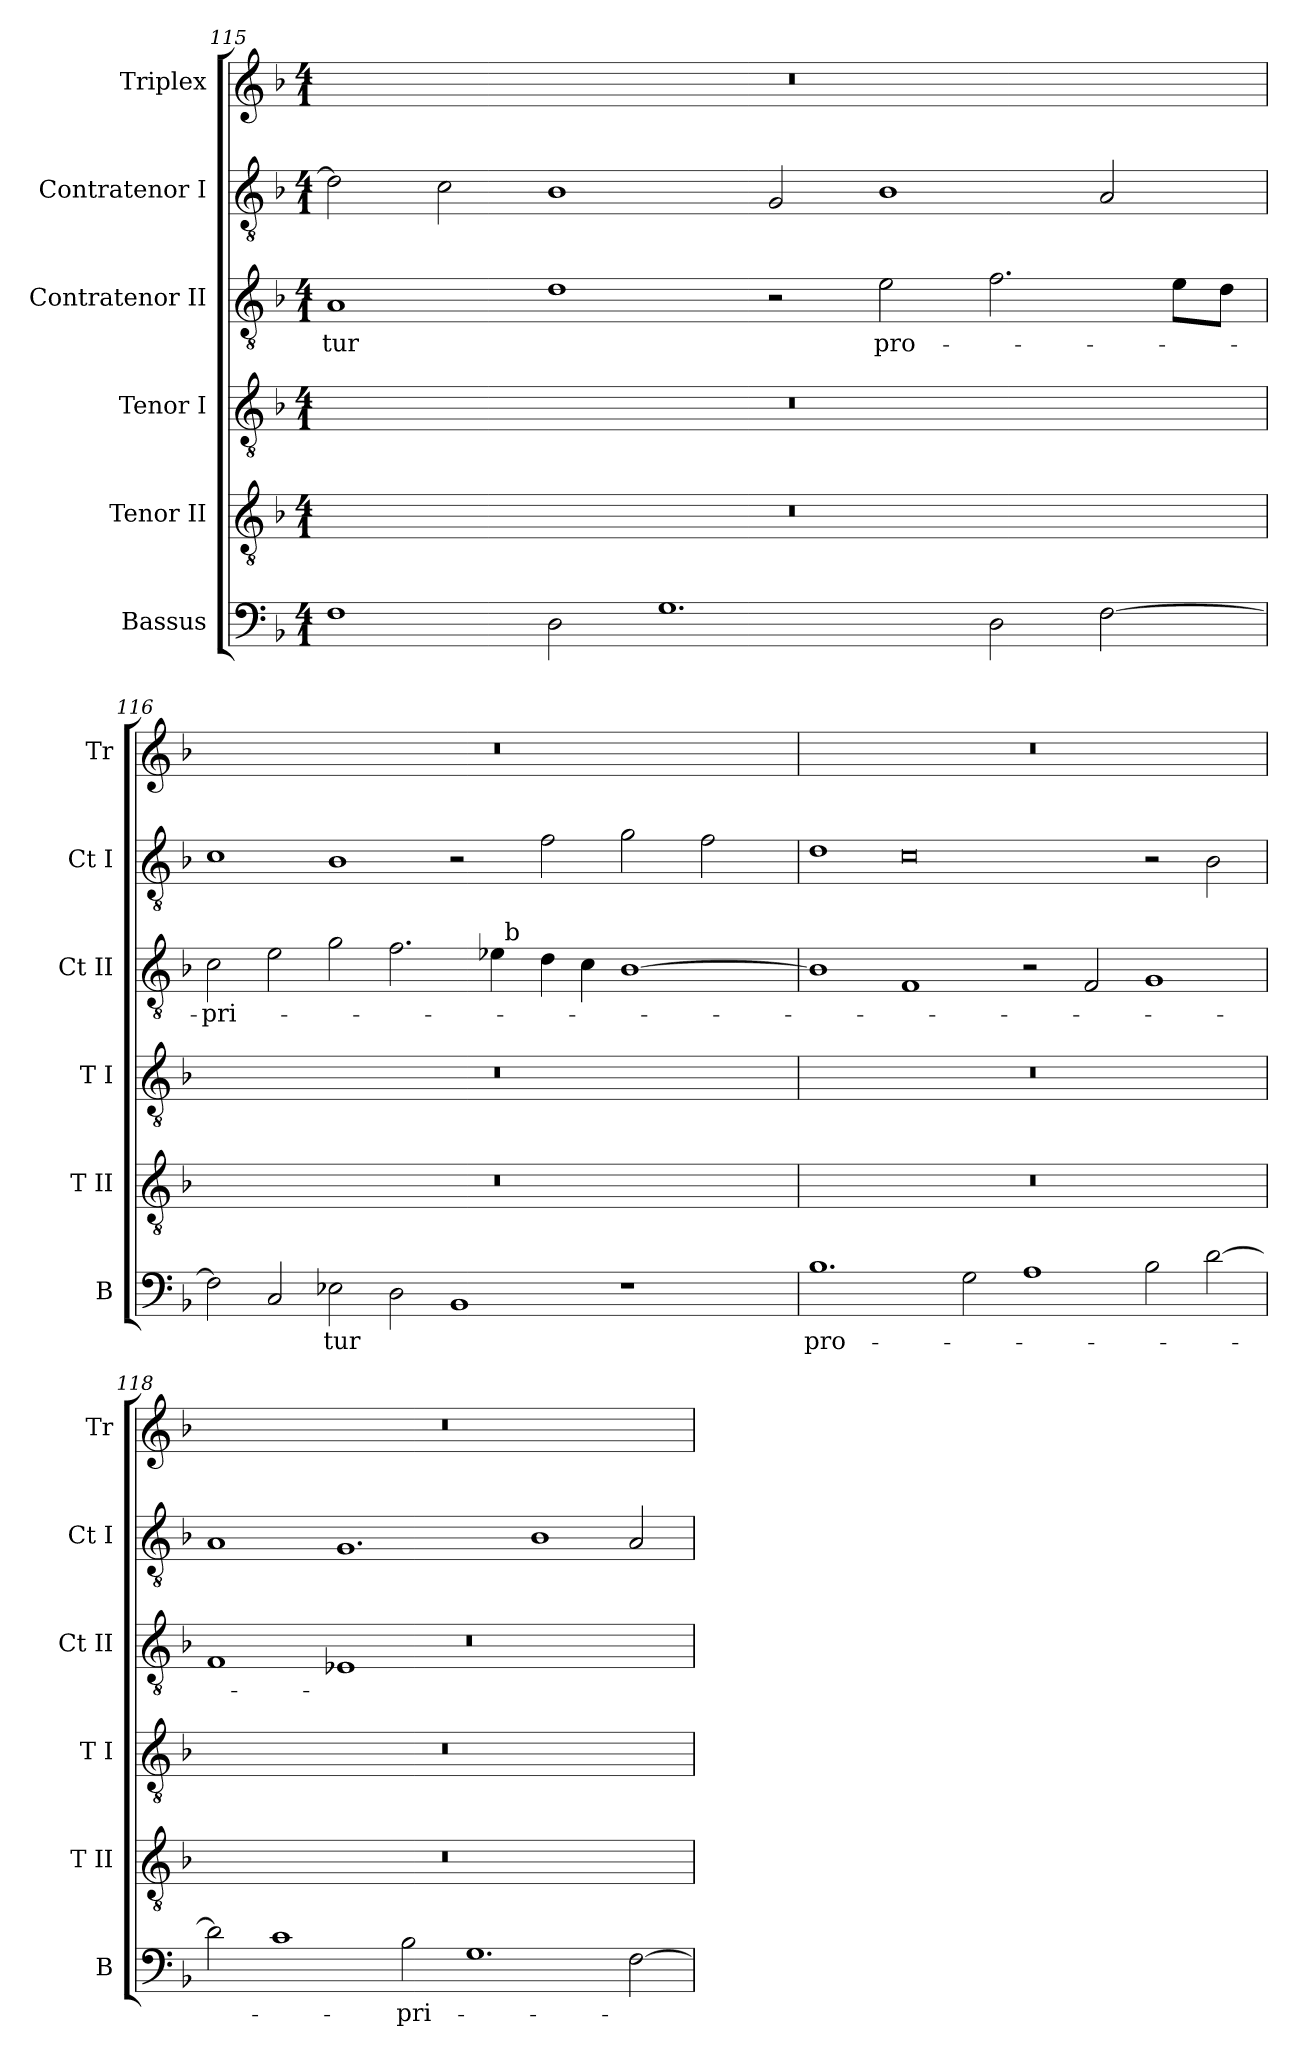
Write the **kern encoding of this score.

**kern	**text	**kern	**kern	**kern	**text	**kern	**kern
*part6	*part6	*part5	*part4	*part3	*part3	*part2	*part1
*staff6	*staff6	*staff5	*staff4	*staff3	*staff3	*staff2	*staff1
*I"Bassus	*	*I"Tenor II	*I"Tenor I	*I"Contratenor II	*	*I"Contratenor I	*I"Triplex
*I'B	*	*I'T II	*I'T I	*I'Ct II	*	*I'Ct I	*I'Tr
*clefF4	*	*clefGv2	*clefGv2	*clefGv2	*	*clefGv2	*clefG2
*	*	*ITrd7c12	*ITrd7c12	*ITrd7c12	*	*ITrd7c12	*
*k[b-]	*	*k[b-]	*k[b-]	*k[b-]	*	*k[b-]	*k[b-]
*F:	*	*F:	*F:	*F:	*	*F:	*F:
*M4/1	*	*M4/1	*M4/1	*M4/1	*	*M4/1	*M4/1
=115	=115	=115	=115	=115	=115	=115	=115
!	!	!LO:N:vis=1	!LO:N:vis=1	!	!	!	!
!	!	!	!	!	!LO:LY:b:color=#000000	!	!LO:N:vis=1
1Fi	.	00r	00r	1AAi	-tur	2Di\]	00r
.	.	.	.	.	.	2Ci\	.
2Di\	.	.	.	1Di	.	1BB-i	.
1.Gi	.	.	.	.	.	.	.
.	.	.	.	2r	.	2GGi/	.
!	!	!	!	!	!LO:LY:b:color=#000000	!	!
.	.	.	.	2Ei\	pro-	1BB-i	.
2Di\	.	.	.	2.Fi\	.	.	.
[>2Fi\	.	.	.	.	.	2AAi/	.
.	.	.	.	8Ei\L	.	.	.
.	.	.	.	8Di\J	.	.	.
!!LO:LB:g=z
=116`	=116`	=116`	=116`	=116`	=116`	=116`	=116`
!	!	!LO:N:vis=1	!LO:N:vis=1	!	!	!	!
!	!	!	!	!	!LO:LY:b:color=#000000	!	!LO:N:vis=1
*	*	*	*	*^	*	*	*
2Fi\]	.	00r	00r	2Ci\	1ryy	-pri-	1Ci	00r
2Ci/	.	.	.	2Ei\	.	.	.	.
!	!LO:LY:b:color=#000000	!	!	!	!	!	!	!
2E-Xi\	-tur	.	.	2Gi\	1ryy	.	1BB-i	.
2Di\	.	.	.	2.Fi\	.	.	.	.
1BB-i	.	.	.	.	4ryy	.	2r	.
.	.	.	.	4E-i\	32ryy	.	.	.
.	.	.	.	.	256ryy	.	.	.
!	!	!	!	!	!LO:TX:a:t=b	!	!	!
.	.	.	.	.	1ryy	.	.	.
.	.	.	.	4Di\	.	.	2Fi\	.
.	.	.	.	4Ci\	.	.	.	.
1r	.	.	.	[>1BB-i	.	.	2Gi\	.
.	.	.	.	.	2ryy	.	.	.
.	.	.	.	.	.	.	2Fi\	.
.	.	.	.	.	8ryy	.	.	.
.	.	.	.	.	16ryy	.	.	.
.	.	.	.	.	64..ryy	.	.	.
*	*	*	*	*v	*v	*	*	*
=117`	=117`	=117`	=117`	=117`	=117`	=117`	=117`
*	*	*	*	*^	*	*	*
!	!LO:LY:b:color=#000000	!LO:N:vis=1	!LO:N:vis=1	!	!	!	!	!LO:N:vis=1
*	*	*	*	*v	*v	*	*	*
1.B-i	pro-	00r	00r	1BB-i]	.	1Di	00r
.	.	.	.	1FFi	.	0Ci	.
2Gi\	.	.	.	.	.	.	.
1Ai	.	.	.	2r	.	.	.
.	.	.	.	2FFi/	.	.	.
2B-i\	.	.	.	1GGi	.	2r	.
[>2di\	.	.	.	.	.	2BB-i\	.
=118`	=118`	=118`	=118`	=118`	=118`	=118`	=118`
!	!	!LO:N:vis=1	!LO:N:vis=1	!	!	!	!LO:N:vis=1
2di\]	.	00r	00r	1FFi	.	1AAi	00r
1ci	.	.	.	.	.	.	.
.	.	.	.	1EE-Xi	.	1.GGi	.
!	!LO:LY:b:color=#000000	!	!	!	!	!	!
2B-i\	-pri-	.	.	.	.	.	.
1.Gi	.	.	.	0r	.	.	.
.	.	.	.	.	.	1BB-i	.
[>2Fi\	.	.	.	.	.	2AAi/	.
=`	=`	=`	=`	=`	=`	=`	=`
*-	*-	*-	*-	*-	*-	*-	*-
